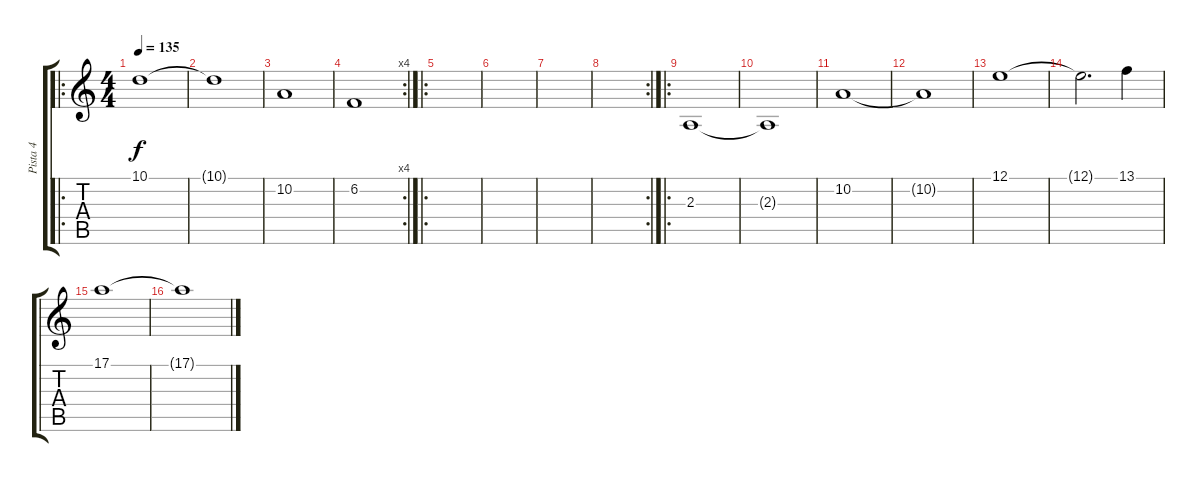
\track ("Pista 4" "Pista 4") {instrument stringensemble1}
\staff {score tabs}
\tuning (E4 B3 G3 D3 A2 E2) {hide}
\ro
\ts (4 4)
\tempo 135
\clef g2
\ks c
10.1.1{dy f} |
10.1{t}.1 |
10.2.1 |
\rc 4
6.2.1 |
\ro
|
|
|
\rc 2
|
\ro
2.3.1 |
2.3{t}.1 |
10.2.1 |
10.2{t}.1 |
12.1.1 |
12.1{t}.2{d} 13.1.4 |
17.1.1 |
17.1{t}.1
